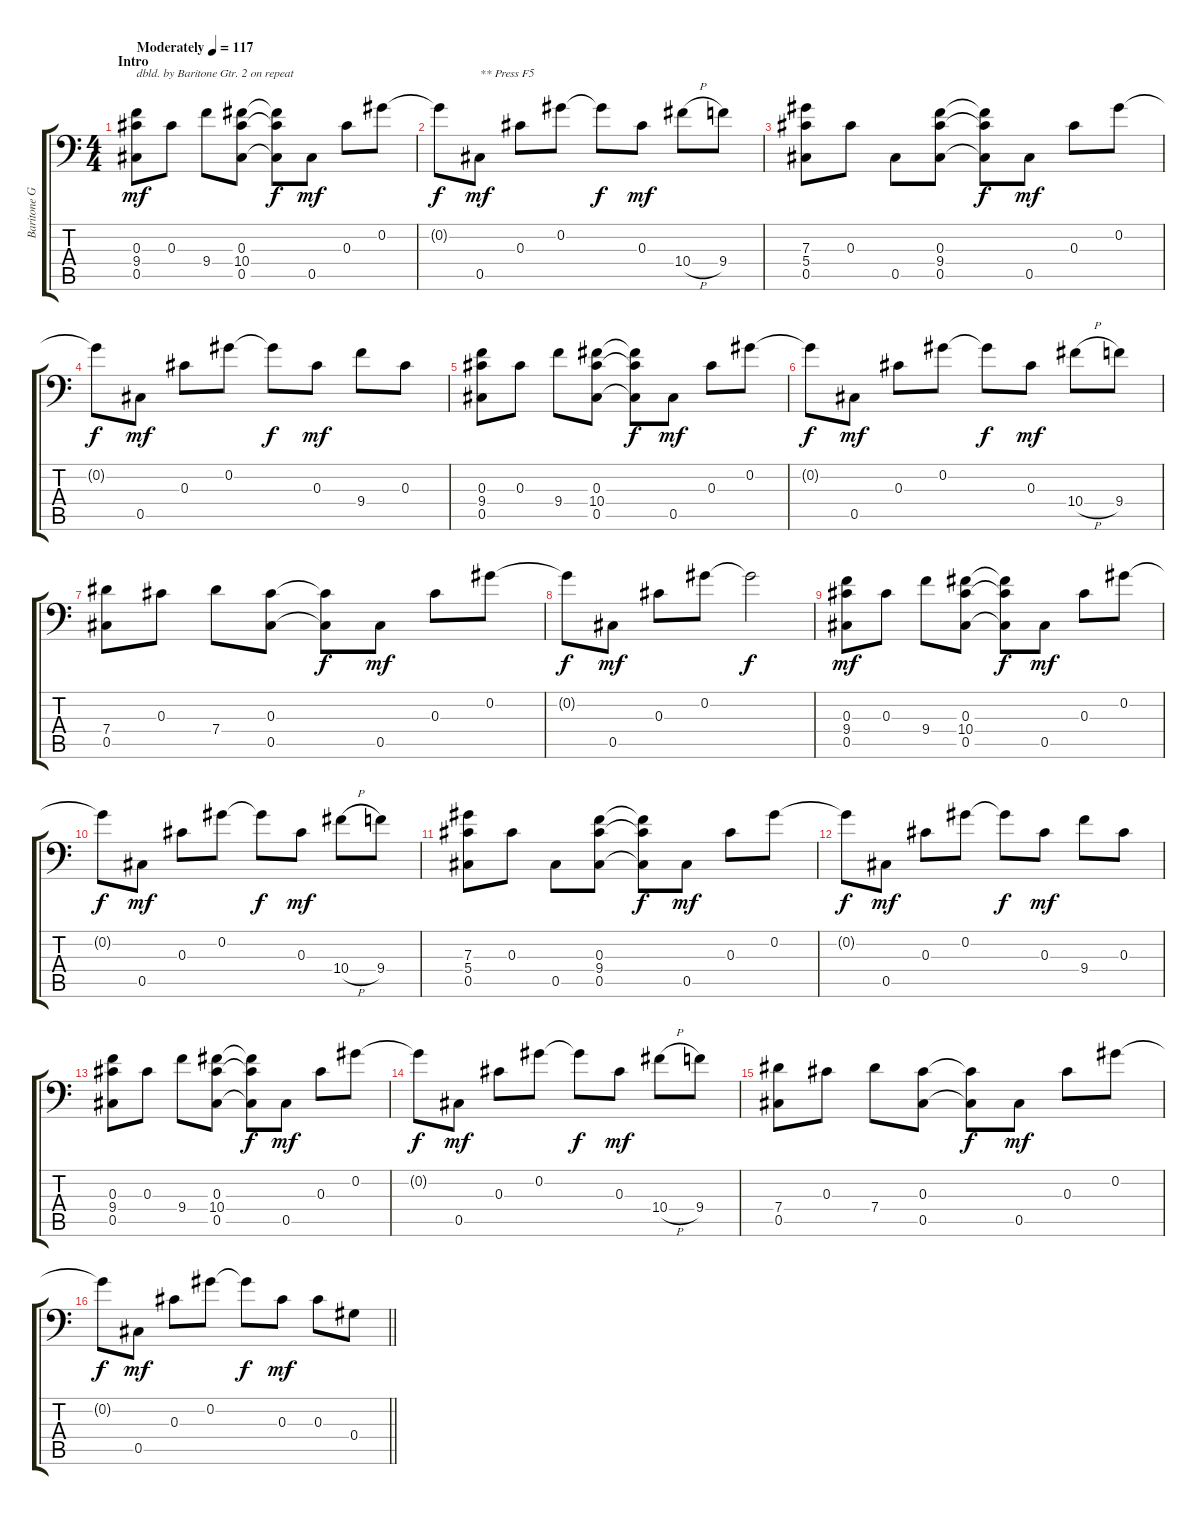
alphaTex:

\track ("Baritone Gtr. 1" "Baritone G") {instrument electricguitarclean}
\staff {score tabs}
\tuning (Db4 Ab3 Db3 Ab2 Db2 Ab1) {hide}
\ts (4 4)
\section ("" "Intro")
\tempo (117 "Moderately")
\clef f4
\ks c
(0.3 9.4 0.5).8{txt "dbld. by Baritone Gtr. 2 on repeat" dy mf instrument electricguitarclean} 0.3.8 9.4.8 (0.3 10.4 0.5).8 (0.3{t} 10.4{t} 0.5{t}).8{dy f} 0.5.8{dy mf} 0.3.8 0.2.8 |
0.2{t}.8{dy f} 0.5.8{txt "** Press F5" dy mf} 0.3.8 0.2.8 0.2{t}.8{dy f} 0.3.8{dy mf} 10.4{h}.8 9.4.8 |
(7.3 5.4 0.5).8 0.3.8 0.5.8 (0.3 9.4 0.5).8 (0.3{t} 9.4{t} 0.5{t}).8{dy f} 0.5.8{dy mf} 0.3.8 0.2.8 |
0.2{t}.8{dy f} 0.5.8{dy mf} 0.3.8 0.2.8 0.2{t}.8{dy f} 0.3.8{dy mf} 9.4.8 0.3.8 |
(0.3 9.4 0.5).8 0.3.8 9.4.8 (0.3 10.4 0.5).8 (0.3{t} 10.4{t} 0.5{t}).8{dy f} 0.5.8{dy mf} 0.3.8 0.2.8 |
0.2{t}.8{dy f} 0.5.8{dy mf} 0.3.8 0.2.8 0.2{t}.8{dy f} 0.3.8{dy mf} 10.4{h}.8 9.4.8 |
(7.4 0.5).8 0.3.8 7.4.8 (0.3 0.5).8 (0.3{t} 0.5{t}).8{dy f} 0.5.8{dy mf} 0.3.8 0.2.8 |
0.2{t}.8{dy f} 0.5.8{dy mf} 0.3.8 0.2.8 0.2{t}.2{dy f} |
(0.3 9.4 0.5).8{dy mf} 0.3.8 9.4.8 (0.3 10.4 0.5).8 (0.3{t} 10.4{t} 0.5{t}).8{dy f} 0.5.8{dy mf} 0.3.8 0.2.8 |
0.2{t}.8{dy f} 0.5.8{dy mf} 0.3.8 0.2.8 0.2{t}.8{dy f} 0.3.8{dy mf} 10.4{h}.8 9.4.8 |
(7.3 5.4 0.5).8 0.3.8 0.5.8 (0.3 9.4 0.5).8 (0.3{t} 9.4{t} 0.5{t}).8{dy f} 0.5.8{dy mf} 0.3.8 0.2.8 |
0.2{t}.8{dy f} 0.5.8{dy mf} 0.3.8 0.2.8 0.2{t}.8{dy f} 0.3.8{dy mf} 9.4.8 0.3.8 |
(0.3 9.4 0.5).8 0.3.8 9.4.8 (0.3 10.4 0.5).8 (0.3{t} 10.4{t} 0.5{t}).8{dy f} 0.5.8{dy mf} 0.3.8 0.2.8 |
0.2{t}.8{dy f} 0.5.8{dy mf} 0.3.8 0.2.8 0.2{t}.8{dy f} 0.3.8{dy mf} 10.4{h}.8 9.4.8 |
(7.4 0.5).8 0.3.8 7.4.8 (0.3 0.5).8 (0.3{t} 0.5{t}).8{dy f} 0.5.8{dy mf} 0.3.8 0.2.8 |
\barLineRight lightlight
0.2{t}.8{dy f} 0.5.8{dy mf} 0.3.8 0.2.8 0.2{t}.8{dy f} 0.3.8{dy mf} 0.3.8 0.4.8
